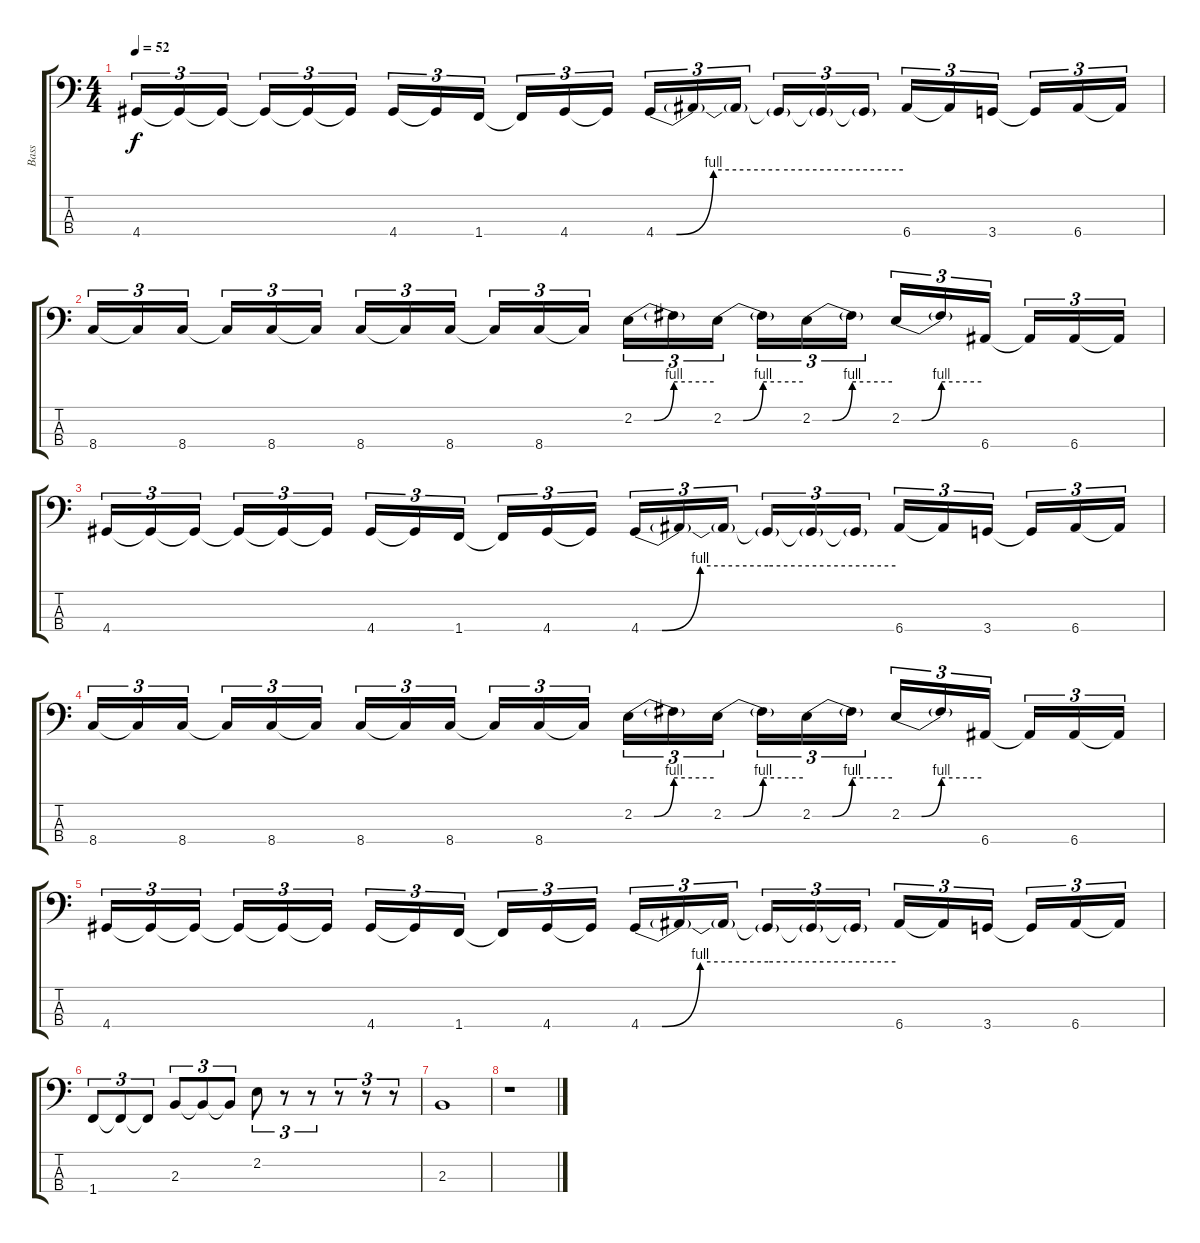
\track ("Bass" "Bass") {instrument electricbasspick}
\staff {score tabs}
\tuning (G2 D2 A1 E1) {hide}
\ts (4 4)
\tempo 52
\clef f4
\ks c
4.4.16{tu (3 2) dy f} 4.4{t}.16{tu (3 2)} 4.4{t}.16{tu (3 2)} 4.4{t}.16{tu (3 2)} 4.4{t}.16{tu (3 2)} 4.4{t}.16{tu (3 2)} 4.4.16{tu (3 2)} 4.4{t}.16{tu (3 2)} 1.4.16{tu (3 2)} 1.4{t}.16{tu (3 2)} 4.4.16{tu (3 2)} 4.4{t}.16{tu (3 2)} 4.4{be (custom 0 0 5 0 14 4 30 4 60 4)}.16{tu (3 2)} 4.4{t}.16{tu (3 2)} 4.4{t}.16{tu (3 2)} 4.4{t}.16{tu (3 2)} 4.4{t}.16{tu (3 2)} 4.4{t}.16{tu (3 2)} 6.4.16{tu (3 2)} 6.4{t}.16{tu (3 2)} 3.4.16{tu (3 2)} 3.4{t}.16{tu (3 2)} 6.4.16{tu (3 2)} 6.4{t}.16{tu (3 2)} |
8.4.16{tu (3 2)} 8.4{t}.16{tu (3 2)} 8.4.16{tu (3 2)} 8.4{t}.16{tu (3 2)} 8.4.16{tu (3 2)} 8.4{t}.16{tu (3 2)} 8.4.16{tu (3 2)} 8.4{t}.16{tu (3 2)} 8.4.16{tu (3 2)} 8.4{t}.16{tu (3 2)} 8.4.16{tu (3 2)} 8.4{t}.16{tu (3 2)} 2.2{be (custom 0 0 15 0 30 4 60 4)}.16{tu (3 2)} 2.2{t}.16{tu (3 2)} 2.2{be (custom 0 0 15 0 30 4 60 4)}.16{tu (3 2)} 2.2{t}.16{tu (3 2)} 2.2{be (custom 0 0 15 0 30 4 60 4)}.16{tu (3 2)} 2.2{t}.16{tu (3 2)} 2.2{be (custom 0 0 15 0 30 4 60 4)}.16{tu (3 2)} 2.2{t}.16{tu (3 2)} 6.4.16{tu (3 2)} 6.4{t}.16{tu (3 2)} 6.4.16{tu (3 2)} 6.4{t}.16{tu (3 2)} |
4.4.16{tu (3 2)} 4.4{t}.16{tu (3 2)} 4.4{t}.16{tu (3 2)} 4.4{t}.16{tu (3 2)} 4.4{t}.16{tu (3 2)} 4.4{t}.16{tu (3 2)} 4.4.16{tu (3 2)} 4.4{t}.16{tu (3 2)} 1.4.16{tu (3 2)} 1.4{t}.16{tu (3 2)} 4.4.16{tu (3 2)} 4.4{t}.16{tu (3 2)} 4.4{be (custom 0 0 5 0 14 4 30 4 60 4)}.16{tu (3 2)} 4.4{t}.16{tu (3 2)} 4.4{t}.16{tu (3 2)} 4.4{t}.16{tu (3 2)} 4.4{t}.16{tu (3 2)} 4.4{t}.16{tu (3 2)} 6.4.16{tu (3 2)} 6.4{t}.16{tu (3 2)} 3.4.16{tu (3 2)} 3.4{t}.16{tu (3 2)} 6.4.16{tu (3 2)} 6.4{t}.16{tu (3 2)} |
8.4.16{tu (3 2)} 8.4{t}.16{tu (3 2)} 8.4.16{tu (3 2)} 8.4{t}.16{tu (3 2)} 8.4.16{tu (3 2)} 8.4{t}.16{tu (3 2)} 8.4.16{tu (3 2)} 8.4{t}.16{tu (3 2)} 8.4.16{tu (3 2)} 8.4{t}.16{tu (3 2)} 8.4.16{tu (3 2)} 8.4{t}.16{tu (3 2)} 2.2{be (custom 0 0 15 0 30 4 60 4)}.16{tu (3 2)} 2.2{t}.16{tu (3 2)} 2.2{be (custom 0 0 15 0 30 4 60 4)}.16{tu (3 2)} 2.2{t}.16{tu (3 2)} 2.2{be (custom 0 0 15 0 30 4 60 4)}.16{tu (3 2)} 2.2{t}.16{tu (3 2)} 2.2{be (custom 0 0 15 0 30 4 60 4)}.16{tu (3 2)} 2.2{t}.16{tu (3 2)} 6.4.16{tu (3 2)} 6.4{t}.16{tu (3 2)} 6.4.16{tu (3 2)} 6.4{t}.16{tu (3 2)} |
4.4.16{tu (3 2)} 4.4{t}.16{tu (3 2)} 4.4{t}.16{tu (3 2)} 4.4{t}.16{tu (3 2)} 4.4{t}.16{tu (3 2)} 4.4{t}.16{tu (3 2)} 4.4.16{tu (3 2)} 4.4{t}.16{tu (3 2)} 1.4.16{tu (3 2)} 1.4{t}.16{tu (3 2)} 4.4.16{tu (3 2)} 4.4{t}.16{tu (3 2)} 4.4{be (custom 0 0 5 0 14 4 30 4 60 4)}.16{tu (3 2)} 4.4{t}.16{tu (3 2)} 4.4{t}.16{tu (3 2)} 4.4{t}.16{tu (3 2)} 4.4{t}.16{tu (3 2)} 4.4{t}.16{tu (3 2)} 6.4.16{tu (3 2)} 6.4{t}.16{tu (3 2)} 3.4.16{tu (3 2)} 3.4{t}.16{tu (3 2)} 6.4.16{tu (3 2)} 6.4{t}.16{tu (3 2)} |
1.4.8{tu (3 2)} 1.4{t}.8{tu (3 2)} 1.4{t}.8{tu (3 2)} 2.3.8{tu (3 2)} 2.3{t}.8{tu (3 2)} 2.3{t}.8{tu (3 2)} 2.2.8{tu (3 2)} r.8{tu (3 2)} r.8{tu (3 2)} r.8{tu (3 2)} r.8{tu (3 2)} r.8{tu (3 2)} |
2.3.1 |
r.1
